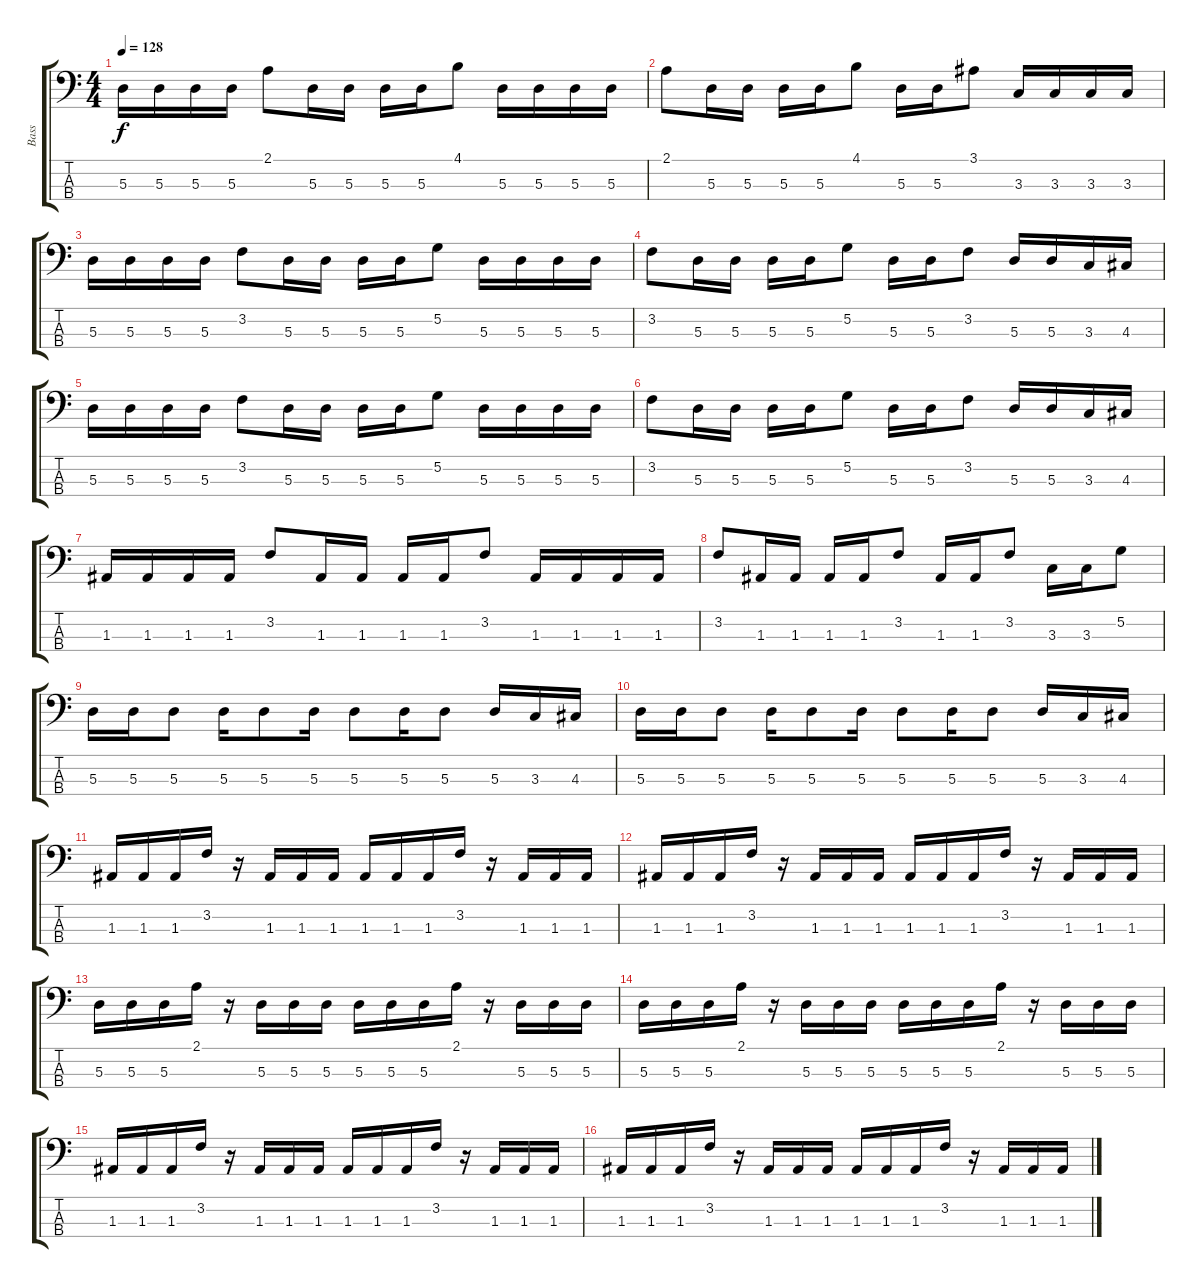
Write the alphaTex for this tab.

\track ("Bass" "Bass") {instrument electricbassfinger}
\staff {score tabs}
\tuning (G2 D2 A1 E1) {hide}
\ts (4 4)
\tempo 128
\clef f4
\ks c
5.3.16{dy f} 5.3.16 5.3.16 5.3.16 2.1.8 5.3.16 5.3.16 5.3.16 5.3.16 4.1.8 5.3.16 5.3.16 5.3.16 5.3.16 |
2.1.8 5.3.16 5.3.16 5.3.16 5.3.16 4.1.8 5.3.16 5.3.16 3.1.8 3.3.16 3.3.16 3.3.16 3.3.16 |
5.3.16 5.3.16 5.3.16 5.3.16 3.2.8 5.3.16 5.3.16 5.3.16 5.3.16 5.2.8 5.3.16 5.3.16 5.3.16 5.3.16 |
3.2.8 5.3.16 5.3.16 5.3.16 5.3.16 5.2.8 5.3.16 5.3.16 3.2.8 5.3.16 5.3.16 3.3.16 4.3.16 |
5.3.16 5.3.16 5.3.16 5.3.16 3.2.8 5.3.16 5.3.16 5.3.16 5.3.16 5.2.8 5.3.16 5.3.16 5.3.16 5.3.16 |
3.2.8 5.3.16 5.3.16 5.3.16 5.3.16 5.2.8 5.3.16 5.3.16 3.2.8 5.3.16 5.3.16 3.3.16 4.3.16 |
1.3.16 1.3.16 1.3.16 1.3.16 3.2.8 1.3.16 1.3.16 1.3.16 1.3.16 3.2.8 1.3.16 1.3.16 1.3.16 1.3.16 |
3.2.8 1.3.16 1.3.16 1.3.16 1.3.16 3.2.8 1.3.16 1.3.16 3.2.8 3.3.16 3.3.16 5.2.8 |
5.3.16 5.3.16 5.3.8 5.3.16 5.3.8 5.3.16 5.3.8 5.3.16 5.3.8 5.3.16 3.3.16 4.3.16 |
5.3.16 5.3.16 5.3.8 5.3.16 5.3.8 5.3.16 5.3.8 5.3.16 5.3.8 5.3.16 3.3.16 4.3.16 |
1.3.16 1.3.16 1.3.16 3.2.16 r.16 1.3.16 1.3.16 1.3.16 1.3.16 1.3.16 1.3.16 3.2.16 r.16 1.3.16 1.3.16 1.3.16 |
1.3.16 1.3.16 1.3.16 3.2.16 r.16 1.3.16 1.3.16 1.3.16 1.3.16 1.3.16 1.3.16 3.2.16 r.16 1.3.16 1.3.16 1.3.16 |
5.3.16 5.3.16 5.3.16 2.1.16 r.16 5.3.16 5.3.16 5.3.16 5.3.16 5.3.16 5.3.16 2.1.16 r.16 5.3.16 5.3.16 5.3.16 |
5.3.16 5.3.16 5.3.16 2.1.16 r.16 5.3.16 5.3.16 5.3.16 5.3.16 5.3.16 5.3.16 2.1.16 r.16 5.3.16 5.3.16 5.3.16 |
1.3.16 1.3.16 1.3.16 3.2.16 r.16 1.3.16 1.3.16 1.3.16 1.3.16 1.3.16 1.3.16 3.2.16 r.16 1.3.16 1.3.16 1.3.16 |
1.3.16 1.3.16 1.3.16 3.2.16 r.16 1.3.16 1.3.16 1.3.16 1.3.16 1.3.16 1.3.16 3.2.16 r.16 1.3.16 1.3.16 1.3.16
